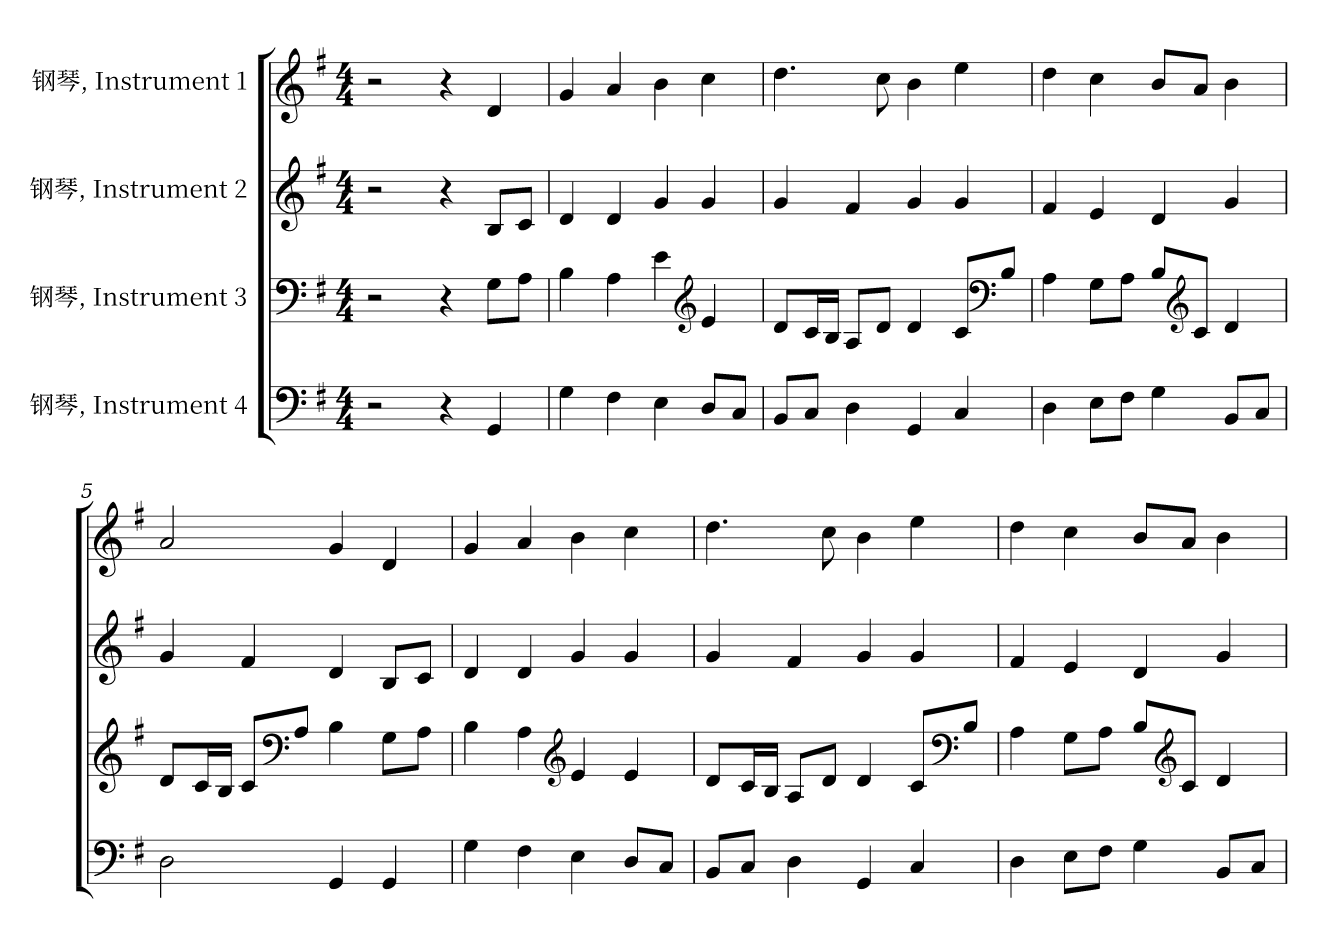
**kern	**kern	**kern	**kern
*part4	*part3	*part2	*part1
*staff4	*staff3	*staff2	*staff1
*I"钢琴, Instrument 4	*I"钢琴, Instrument 3	*I"钢琴, Instrument 2	*I"钢琴, Instrument 1
*clefF4	*clefF4	*clefG2	*clefG2
*k[f#]	*k[f#]	*k[f#]	*k[f#]
*M4/4	*M4/4	*M4/4	*M4/4
*MM96	*MM96	*MM96	*MM96
=1	=1	=1	=1
2r	2r	2r	2r
4r	4r	4r	4r
4GG/	8G\L	8B/L	4d/
.	8A\J	8c/J	.
=2	=2	=2	=2
4G\	4B\	4d/	4g/
4F#\	4A\	4d/	4a/
4E\	4e\	4g/	4b\
*	*clefG2	*	*
8D/L	4e/	4g/	4cc\
8C/J	.	.	.
=3	=3	=3	=3
8BB/L	8d/L	4g/	4.dd\
8C/J	16c/L	.	.
.	16B/JJ	.	.
4D\	8A/L	4f#/	.
.	8d/J	.	8cc\
4GG/	4d/	4g/	4b\
4C/	8c/L	4g/	4ee\
*	*clefF4	*	*
.	8B/J	.	.
=4	=4	=4	=4
4D\	4A\	4f#/	4dd\
8E\L	8G\L	4e/	4cc\
8F#\J	8A\J	.	.
4G\	8B/L	4d/	8b/L
*	*clefG2	*	*
.	8c/J	.	8a/J
8BB/L	4d/	4g/	4b\
8C/J	.	.	.
!!LO:LB:g=z
=5	=5	=5	=5
2D\	8d/L	4g/	2a/
.	16c/L	.	.
.	16B/JJ	.	.
.	8c/L	4f#/	.
*	*clefF4	*	*
.	8A/J	.	.
4GG/	4B\	4d/	4g/
4GG/	8G\L	8B/L	4d/
.	8A\J	8c/J	.
=6	=6	=6	=6
4G\	4B\	4d/	4g/
4F#\	4A\	4d/	4a/
*	*clefG2	*	*
4E\	4e/	4g/	4b\
8D/L	4e/	4g/	4cc\
8C/J	.	.	.
=7	=7	=7	=7
8BB/L	8d/L	4g/	4.dd\
8C/J	16c/L	.	.
.	16B/JJ	.	.
4D\	8A/L	4f#/	.
.	8d/J	.	8cc\
4GG/	4d/	4g/	4b\
4C/	8c/L	4g/	4ee\
*	*clefF4	*	*
.	8B/J	.	.
=8	=8	=8	=8
4D\	4A\	4f#/	4dd\
8E\L	8G\L	4e/	4cc\
8F#\J	8A\J	.	.
4G\	8B/L	4d/	8b/L
*	*clefG2	*	*
.	8c/J	.	8a/J
8BB/L	4d/	4g/	4b\
8C/J	.	.	.
=	=	=	=
*-	*-	*-	*-
